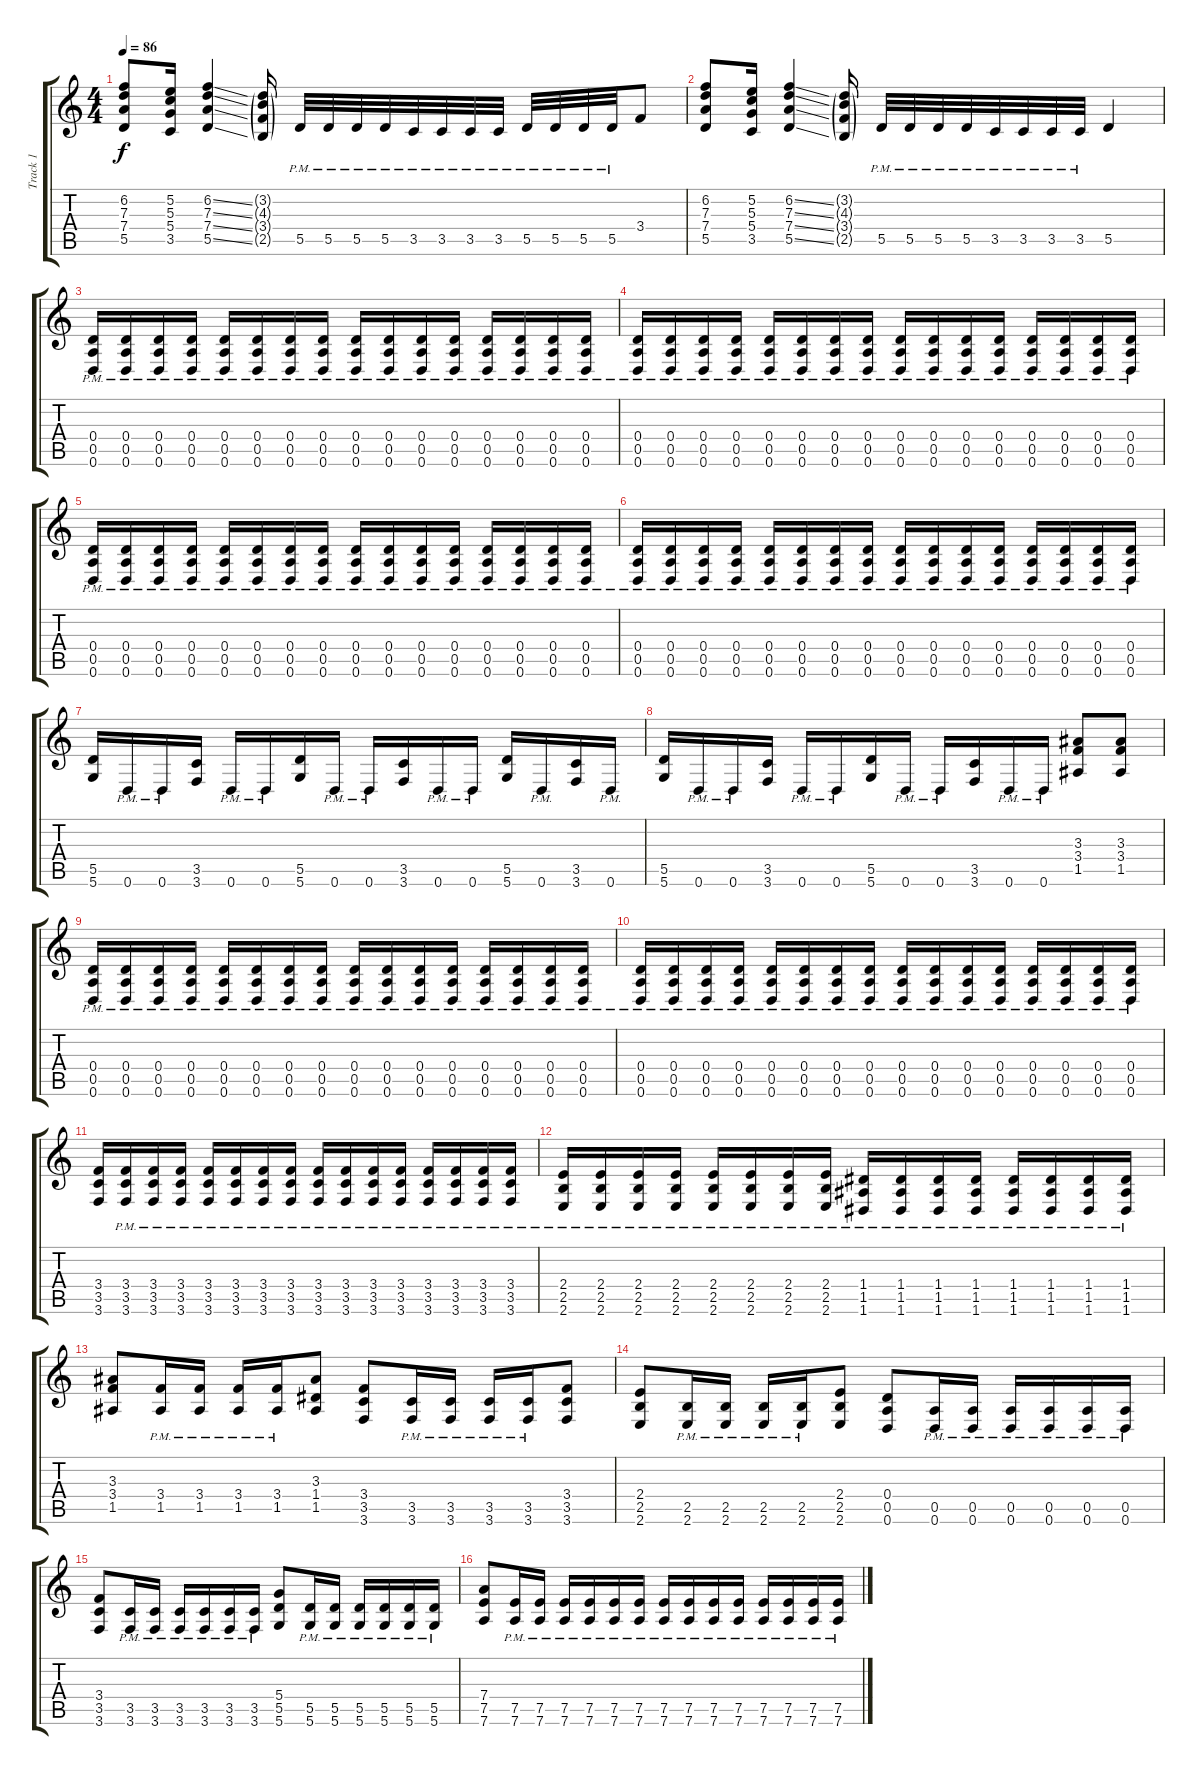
\track ("Track 1" "Track 1") {instrument overdrivenguitar}
\staff {score tabs}
\tuning (E4 B3 G3 D3 A2 D2) {hide}
\ts (4 4)
\tempo 86
\clef g2
\ks c
(6.2 7.3 7.4 5.5).8{dy f} (5.2 5.3 5.4 3.5).16 (6.2{ss} 7.3{ss} 7.4{ss} 5.5{ss}).4 (3.2{g} 4.3{g} 3.4{g} 2.5{g}).16 5.5{pm}.32 5.5{pm}.32 5.5{pm}.32 5.5{pm}.32 3.5{pm}.32 3.5{pm}.32 3.5{pm}.32 3.5{pm}.32 5.5{pm}.32 5.5{pm}.32 5.5{pm}.32 5.5{pm}.32 3.4.8 |
(6.2 7.3 7.4 5.5).8 (5.2 5.3 5.4 3.5).16 (6.2{ss} 7.3{ss} 7.4{ss} 5.5{ss}).4 (3.2{g} 4.3{g} 3.4{g} 2.5{g}).16 5.5{pm}.32 5.5{pm}.32 5.5{pm}.32 5.5{pm}.32 3.5{pm}.32 3.5{pm}.32 3.5{pm}.32 3.5{pm}.32 5.5.4 |
(0.4{pm} 0.5{pm} 0.6{pm}).16 (0.4{pm} 0.5{pm} 0.6{pm}).16 (0.4{pm} 0.5{pm} 0.6{pm}).16 (0.4{pm} 0.5{pm} 0.6{pm}).16 (0.4{pm} 0.5{pm} 0.6{pm}).16 (0.4{pm} 0.5{pm} 0.6{pm}).16 (0.4{pm} 0.5{pm} 0.6{pm}).16 (0.4{pm} 0.5{pm} 0.6{pm}).16 (0.4{pm} 0.5{pm} 0.6{pm}).16 (0.4{pm} 0.5{pm} 0.6{pm}).16 (0.4{pm} 0.5{pm} 0.6{pm}).16 (0.4{pm} 0.5{pm} 0.6{pm}).16 (0.4{pm} 0.5{pm} 0.6{pm}).16 (0.4{pm} 0.5{pm} 0.6{pm}).16 (0.4{pm} 0.5{pm} 0.6{pm}).16 (0.4{pm} 0.5{pm} 0.6{pm}).16 |
(0.4{pm} 0.5{pm} 0.6{pm}).16 (0.4{pm} 0.5{pm} 0.6{pm}).16 (0.4{pm} 0.5{pm} 0.6{pm}).16 (0.4{pm} 0.5{pm} 0.6{pm}).16 (0.4{pm} 0.5{pm} 0.6{pm}).16 (0.4{pm} 0.5{pm} 0.6{pm}).16 (0.4{pm} 0.5{pm} 0.6{pm}).16 (0.4{pm} 0.5{pm} 0.6{pm}).16 (0.4{pm} 0.5{pm} 0.6{pm}).16 (0.4{pm} 0.5{pm} 0.6{pm}).16 (0.4{pm} 0.5{pm} 0.6{pm}).16 (0.4{pm} 0.5{pm} 0.6{pm}).16 (0.4{pm} 0.5{pm} 0.6{pm}).16 (0.4{pm} 0.5{pm} 0.6{pm}).16 (0.4{pm} 0.5{pm} 0.6{pm}).16 (0.4{pm} 0.5{pm} 0.6{pm}).16 |
(0.4{pm} 0.5{pm} 0.6{pm}).16 (0.4{pm} 0.5{pm} 0.6{pm}).16 (0.4{pm} 0.5{pm} 0.6{pm}).16 (0.4{pm} 0.5{pm} 0.6{pm}).16 (0.4{pm} 0.5{pm} 0.6{pm}).16 (0.4{pm} 0.5{pm} 0.6{pm}).16 (0.4{pm} 0.5{pm} 0.6{pm}).16 (0.4{pm} 0.5{pm} 0.6{pm}).16 (0.4{pm} 0.5{pm} 0.6{pm}).16 (0.4{pm} 0.5{pm} 0.6{pm}).16 (0.4{pm} 0.5{pm} 0.6{pm}).16 (0.4{pm} 0.5{pm} 0.6{pm}).16 (0.4{pm} 0.5{pm} 0.6{pm}).16 (0.4{pm} 0.5{pm} 0.6{pm}).16 (0.4{pm} 0.5{pm} 0.6{pm}).16 (0.4{pm} 0.5{pm} 0.6{pm}).16 |
(0.4{pm} 0.5{pm} 0.6{pm}).16 (0.4{pm} 0.5{pm} 0.6{pm}).16 (0.4{pm} 0.5{pm} 0.6{pm}).16 (0.4{pm} 0.5{pm} 0.6{pm}).16 (0.4{pm} 0.5{pm} 0.6{pm}).16 (0.4{pm} 0.5{pm} 0.6{pm}).16 (0.4{pm} 0.5{pm} 0.6{pm}).16 (0.4{pm} 0.5{pm} 0.6{pm}).16 (0.4{pm} 0.5{pm} 0.6{pm}).16 (0.4{pm} 0.5{pm} 0.6{pm}).16 (0.4{pm} 0.5{pm} 0.6{pm}).16 (0.4{pm} 0.5{pm} 0.6{pm}).16 (0.4{pm} 0.5{pm} 0.6{pm}).16 (0.4{pm} 0.5{pm} 0.6{pm}).16 (0.4{pm} 0.5{pm} 0.6{pm}).16 (0.4{pm} 0.5{pm} 0.6{pm}).16 |
(5.5 5.6).16 0.6{pm}.16 0.6{pm}.16 (3.5 3.6).16 0.6{pm}.16 0.6{pm}.16 (5.5 5.6).16 0.6{pm}.16 0.6{pm}.16 (3.5 3.6).16 0.6{pm}.16 0.6{pm}.16 (5.5 5.6).16 0.6{pm}.16 (3.5 3.6).16 0.6{pm}.16 |
(5.5 5.6).16 0.6{pm}.16 0.6{pm}.16 (3.5 3.6).16 0.6{pm}.16 0.6{pm}.16 (5.5 5.6).16 0.6{pm}.16 0.6{pm}.16 (3.5 3.6).16 0.6{pm}.16 0.6{pm}.16 (3.3 3.4 1.5).8 (3.3 3.4 1.5).8 |
(0.4{pm} 0.5{pm} 0.6{pm}).16 (0.4{pm} 0.5{pm} 0.6{pm}).16 (0.4{pm} 0.5{pm} 0.6{pm}).16 (0.4{pm} 0.5{pm} 0.6{pm}).16 (0.4{pm} 0.5{pm} 0.6{pm}).16 (0.4{pm} 0.5{pm} 0.6{pm}).16 (0.4{pm} 0.5{pm} 0.6{pm}).16 (0.4{pm} 0.5{pm} 0.6{pm}).16 (0.4{pm} 0.5{pm} 0.6{pm}).16 (0.4{pm} 0.5{pm} 0.6{pm}).16 (0.4{pm} 0.5{pm} 0.6{pm}).16 (0.4{pm} 0.5{pm} 0.6{pm}).16 (0.4{pm} 0.5{pm} 0.6{pm}).16 (0.4{pm} 0.5{pm} 0.6{pm}).16 (0.4{pm} 0.5{pm} 0.6{pm}).16 (0.4{pm} 0.5{pm} 0.6{pm}).16 |
(0.4{pm} 0.5{pm} 0.6{pm}).16 (0.4{pm} 0.5{pm} 0.6{pm}).16 (0.4{pm} 0.5{pm} 0.6{pm}).16 (0.4{pm} 0.5{pm} 0.6{pm}).16 (0.4{pm} 0.5{pm} 0.6{pm}).16 (0.4{pm} 0.5{pm} 0.6{pm}).16 (0.4{pm} 0.5{pm} 0.6{pm}).16 (0.4{pm} 0.5{pm} 0.6{pm}).16 (0.4{pm} 0.5{pm} 0.6{pm}).16 (0.4{pm} 0.5{pm} 0.6{pm}).16 (0.4{pm} 0.5{pm} 0.6{pm}).16 (0.4{pm} 0.5{pm} 0.6{pm}).16 (0.4{pm} 0.5{pm} 0.6{pm}).16 (0.4{pm} 0.5{pm} 0.6{pm}).16 (0.4{pm} 0.5{pm} 0.6{pm}).16 (0.4{pm} 0.5{pm} 0.6{pm}).16 |
(3.4 3.5 3.6).16 (3.4{pm} 3.5{pm} 3.6{pm}).16 (3.4{pm} 3.5{pm} 3.6{pm}).16 (3.4{pm} 3.5{pm} 3.6{pm}).16 (3.4{pm} 3.5{pm} 3.6{pm}).16 (3.4{pm} 3.5{pm} 3.6{pm}).16 (3.4{pm} 3.5{pm} 3.6{pm}).16 (3.4{pm} 3.5{pm} 3.6{pm}).16 (3.4{pm} 3.5{pm} 3.6{pm}).16 (3.4{pm} 3.5{pm} 3.6{pm}).16 (3.4{pm} 3.5{pm} 3.6{pm}).16 (3.4{pm} 3.5{pm} 3.6{pm}).16 (3.4{pm} 3.5{pm} 3.6{pm}).16 (3.4{pm} 3.5{pm} 3.6{pm}).16 (3.4{pm} 3.5{pm} 3.6{pm}).16 (3.4{pm} 3.5{pm} 3.6{pm}).16 |
(2.4{pm} 2.5{pm} 2.6{pm}).16 (2.4{pm} 2.5{pm} 2.6{pm}).16 (2.4{pm} 2.5{pm} 2.6{pm}).16 (2.4{pm} 2.5{pm} 2.6{pm}).16 (2.4{pm} 2.5{pm} 2.6{pm}).16 (2.4{pm} 2.5{pm} 2.6{pm}).16 (2.4{pm} 2.5{pm} 2.6{pm}).16 (2.4{pm} 2.5{pm} 2.6{pm}).16 (1.4{pm} 1.5{pm} 1.6{pm}).16 (1.4{pm} 1.5{pm} 1.6{pm}).16 (1.4{pm} 1.5{pm} 1.6{pm}).16 (1.4{pm} 1.5{pm} 1.6{pm}).16 (1.4{pm} 1.5{pm} 1.6{pm}).16 (1.4{pm} 1.5{pm} 1.6{pm}).16 (1.4{pm} 1.5{pm} 1.6{pm}).16 (1.4{pm} 1.5{pm} 1.6{pm}).16 |
(3.3 3.4 1.5).8 (3.4{pm} 1.5{pm}).16 (3.4{pm} 1.5{pm}).16 (3.4{pm} 1.5{pm}).16 (3.4{pm} 1.5{pm}).16 (3.3 1.4 1.5).8 (3.4 3.5 3.6).8 (3.5{pm} 3.6{pm}).16 (3.5{pm} 3.6{pm}).16 (3.5{pm} 3.6{pm}).16 (3.5{pm} 3.6{pm}).16 (3.4 3.5 3.6).8 |
(2.4 2.5 2.6).8 (2.5{pm} 2.6{pm}).16 (2.5{pm} 2.6{pm}).16 (2.5{pm} 2.6{pm}).16 (2.5{pm} 2.6{pm}).16 (2.4 2.5 2.6).8 (0.4 0.5 0.6).8 (0.5{pm} 0.6{pm}).16 (0.5{pm} 0.6{pm}).16 (0.5{pm} 0.6{pm}).16 (0.5{pm} 0.6{pm}).16 (0.5{pm} 0.6{pm}).16 (0.5{pm} 0.6{pm}).16 |
(3.4 3.5 3.6).8 (3.5{pm} 3.6{pm}).16 (3.5{pm} 3.6{pm}).16 (3.5{pm} 3.6{pm}).16 (3.5{pm} 3.6{pm}).16 (3.5{pm} 3.6{pm}).16 (3.5{pm} 3.6{pm}).16 (5.4 5.5 5.6).8 (5.5{pm} 5.6{pm}).16 (5.5{pm} 5.6{pm}).16 (5.5{pm} 5.6{pm}).16 (5.5{pm} 5.6{pm}).16 (5.5{pm} 5.6{pm}).16 (5.5{pm} 5.6{pm}).16 |
(7.4 7.5 7.6).8 (7.5{pm} 7.6{pm}).16 (7.5{pm} 7.6{pm}).16 (7.5{pm} 7.6{pm}).16 (7.5{pm} 7.6{pm}).16 (7.5{pm} 7.6{pm}).16 (7.5{pm} 7.6{pm}).16 (7.5{pm} 7.6{pm}).16 (7.5{pm} 7.6{pm}).16 (7.5{pm} 7.6{pm}).16 (7.5{pm} 7.6{pm}).16 (7.5{pm} 7.6{pm}).16 (7.5{pm} 7.6{pm}).16 (7.5{pm} 7.6{pm}).16 (7.5{pm} 7.6{pm}).16
